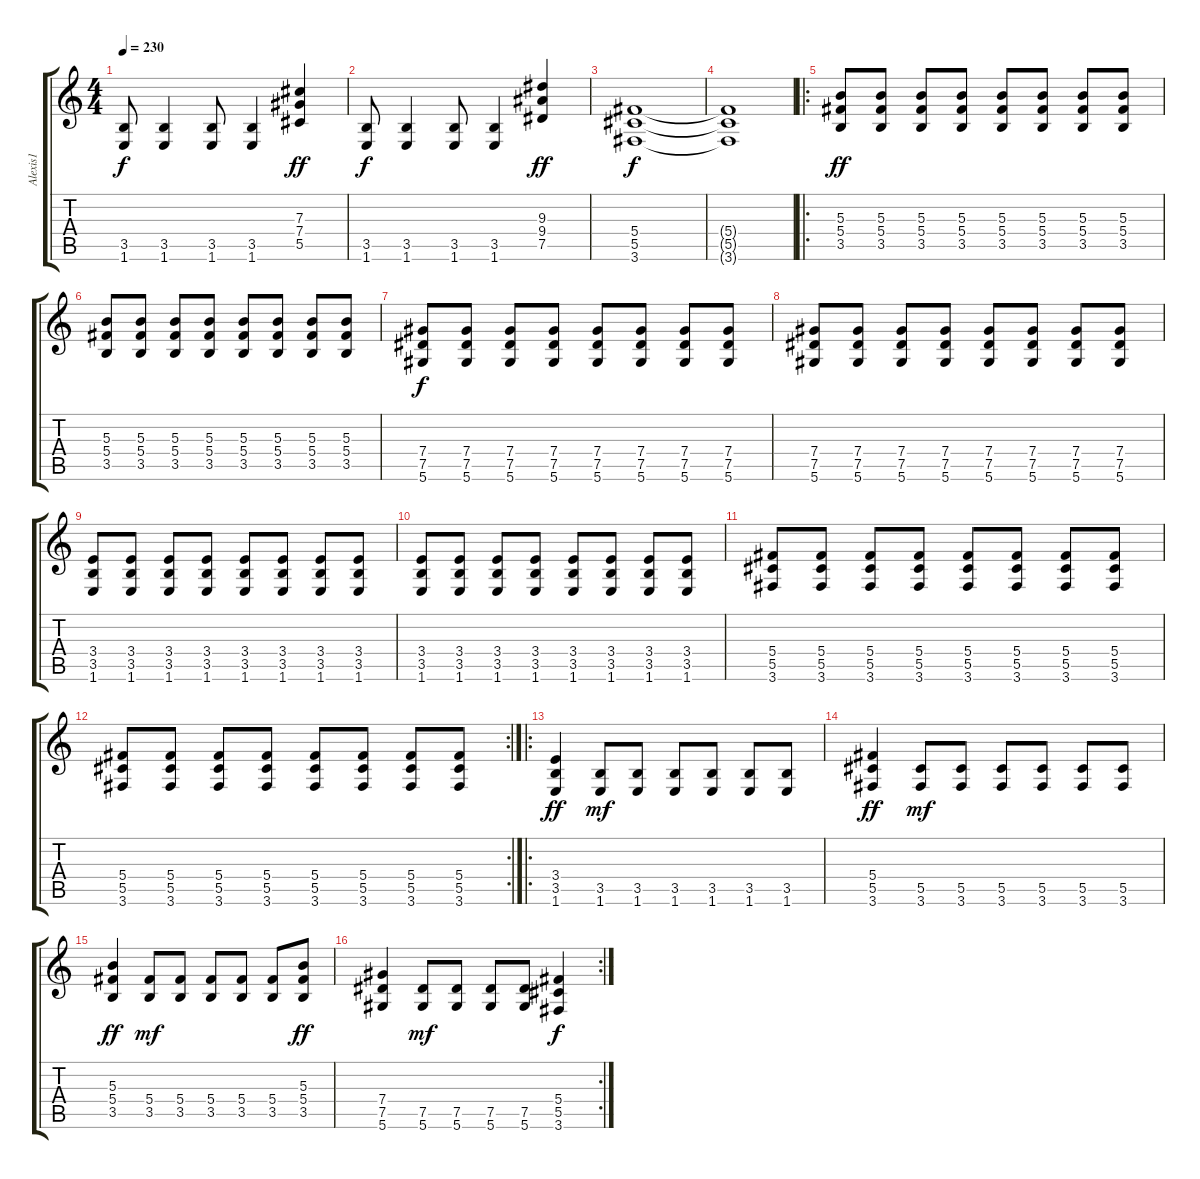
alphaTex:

\track ("Alexis1" "Alexis1") {instrument distortionguitar}
\staff {score tabs}
\tuning (Eb4 Bb3 Gb3 Db3 Ab2 Eb2) {hide}
\ts (4 4)
\tempo 230
\clef g2
\ks c
(3.5 1.6).8{dy f} (3.5 1.6).4 (3.5 1.6).8 (3.5 1.6).4 (7.3 7.4 5.5).4{dy ff} |
(3.5 1.6).8{dy f} (3.5 1.6).4 (3.5 1.6).8 (3.5 1.6).4 (9.3 9.4 7.5).4{dy ff} |
(5.4 5.5 3.6).1{dy f} |
(5.4{t} 5.5{t} 3.6{t}).1 |
\ro
(5.3 5.4 3.5).8{dy ff} (5.3 5.4 3.5).8 (5.3 5.4 3.5).8 (5.3 5.4 3.5).8 (5.3 5.4 3.5).8 (5.3 5.4 3.5).8 (5.3 5.4 3.5).8 (5.3 5.4 3.5).8 |
(5.3 5.4 3.5).8 (5.3 5.4 3.5).8 (5.3 5.4 3.5).8 (5.3 5.4 3.5).8 (5.3 5.4 3.5).8 (5.3 5.4 3.5).8 (5.3 5.4 3.5).8 (5.3 5.4 3.5).8 |
(7.4 7.5 5.6).8{dy f} (7.4 7.5 5.6).8 (7.4 7.5 5.6).8 (7.4 7.5 5.6).8 (7.4 7.5 5.6).8 (7.4 7.5 5.6).8 (7.4 7.5 5.6).8 (7.4 7.5 5.6).8 |
(7.4 7.5 5.6).8 (7.4 7.5 5.6).8 (7.4 7.5 5.6).8 (7.4 7.5 5.6).8 (7.4 7.5 5.6).8 (7.4 7.5 5.6).8 (7.4 7.5 5.6).8 (7.4 7.5 5.6).8 |
(3.4 3.5 1.6).8 (3.4 3.5 1.6).8 (3.4 3.5 1.6).8 (3.4 3.5 1.6).8 (3.4 3.5 1.6).8 (3.4 3.5 1.6).8 (3.4 3.5 1.6).8 (3.4 3.5 1.6).8 |
(3.4 3.5 1.6).8 (3.4 3.5 1.6).8 (3.4 3.5 1.6).8 (3.4 3.5 1.6).8 (3.4 3.5 1.6).8 (3.4 3.5 1.6).8 (3.4 3.5 1.6).8 (3.4 3.5 1.6).8 |
(5.4 5.5 3.6).8 (5.4 5.5 3.6).8 (5.4 5.5 3.6).8 (5.4 5.5 3.6).8 (5.4 5.5 3.6).8 (5.4 5.5 3.6).8 (5.4 5.5 3.6).8 (5.4 5.5 3.6).8 |
\rc 2
(5.4 5.5 3.6).8 (5.4 5.5 3.6).8 (5.4 5.5 3.6).8 (5.4 5.5 3.6).8 (5.4 5.5 3.6).8 (5.4 5.5 3.6).8 (5.4 5.5 3.6).8 (5.4 5.5 3.6).8 |
\ro
(3.4 3.5 1.6).4{dy ff} (3.5 1.6).8{dy mf} (3.5 1.6).8 (3.5 1.6).8 (3.5 1.6).8 (3.5 1.6).8 (3.5 1.6).8 |
(5.4 5.5 3.6).4{dy ff} (5.5 3.6).8{dy mf} (5.5 3.6).8 (5.5 3.6).8 (5.5 3.6).8 (5.5 3.6).8 (5.5 3.6).8 |
(5.3 5.4 3.5).4{dy ff} (5.4 3.5).8{dy mf} (5.4 3.5).8 (5.4 3.5).8 (5.4 3.5).8 (5.4 3.5).8 (5.3 5.4 3.5).8{dy ff} |
\rc 2
(7.4 7.5 5.6).4 (7.5 5.6).8{dy mf} (7.5 5.6).8 (7.5 5.6).8 (7.5 5.6).8 (5.4 5.5 3.6).4{dy f}
